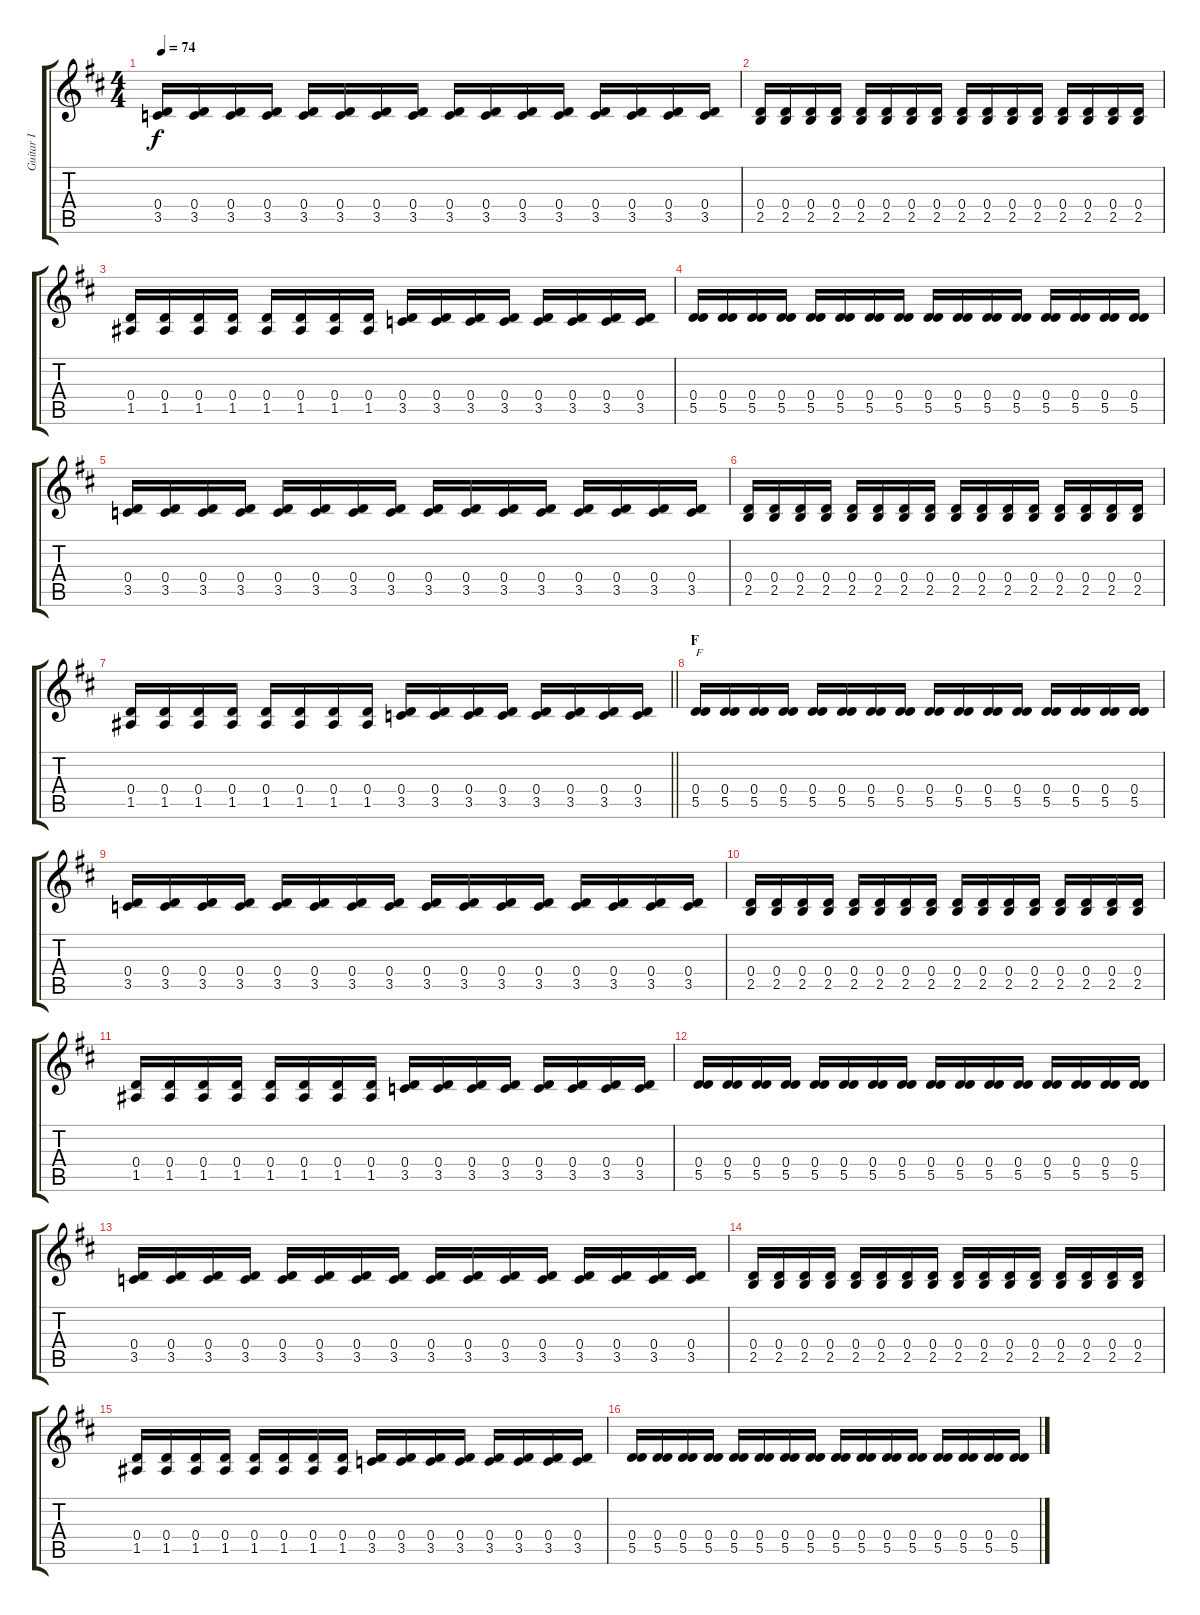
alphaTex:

\track ("Guitar I" "Guitar I") {instrument distortionguitar}
\staff {score tabs}
\tuning (E4 B3 G3 D3 A2 E2) {hide}
\ts (4 4)
\tempo 74
\clef g2
\ks d
(0.4 3.5).16{dy f} (0.4 3.5).16 (0.4 3.5).16 (0.4 3.5).16 (0.4 3.5).16 (0.4 3.5).16 (0.4 3.5).16 (0.4 3.5).16 (0.4 3.5).16 (0.4 3.5).16 (0.4 3.5).16 (0.4 3.5).16 (0.4 3.5).16 (0.4 3.5).16 (0.4 3.5).16 (0.4 3.5).16 |
(0.4 2.5).16 (0.4 2.5).16 (0.4 2.5).16 (0.4 2.5).16 (0.4 2.5).16 (0.4 2.5).16 (0.4 2.5).16 (0.4 2.5).16 (0.4 2.5).16 (0.4 2.5).16 (0.4 2.5).16 (0.4 2.5).16 (0.4 2.5).16 (0.4 2.5).16 (0.4 2.5).16 (0.4 2.5).16 |
(0.4 1.5).16 (0.4 1.5).16 (0.4 1.5).16 (0.4 1.5).16 (0.4 1.5).16 (0.4 1.5).16 (0.4 1.5).16 (0.4 1.5).16 (0.4 3.5).16 (0.4 3.5).16 (0.4 3.5).16 (0.4 3.5).16 (0.4 3.5).16 (0.4 3.5).16 (0.4 3.5).16 (0.4 3.5).16 |
(0.4 5.5).16 (0.4 5.5).16 (0.4 5.5).16 (0.4 5.5).16 (0.4 5.5).16 (0.4 5.5).16 (0.4 5.5).16 (0.4 5.5).16 (0.4 5.5).16 (0.4 5.5).16 (0.4 5.5).16 (0.4 5.5).16 (0.4 5.5).16 (0.4 5.5).16 (0.4 5.5).16 (0.4 5.5).16 |
(0.4 3.5).16 (0.4 3.5).16 (0.4 3.5).16 (0.4 3.5).16 (0.4 3.5).16 (0.4 3.5).16 (0.4 3.5).16 (0.4 3.5).16 (0.4 3.5).16 (0.4 3.5).16 (0.4 3.5).16 (0.4 3.5).16 (0.4 3.5).16 (0.4 3.5).16 (0.4 3.5).16 (0.4 3.5).16 |
(0.4 2.5).16 (0.4 2.5).16 (0.4 2.5).16 (0.4 2.5).16 (0.4 2.5).16 (0.4 2.5).16 (0.4 2.5).16 (0.4 2.5).16 (0.4 2.5).16 (0.4 2.5).16 (0.4 2.5).16 (0.4 2.5).16 (0.4 2.5).16 (0.4 2.5).16 (0.4 2.5).16 (0.4 2.5).16 |
\barLineRight lightlight
(0.4 1.5).16 (0.4 1.5).16 (0.4 1.5).16 (0.4 1.5).16 (0.4 1.5).16 (0.4 1.5).16 (0.4 1.5).16 (0.4 1.5).16 (0.4 3.5).16 (0.4 3.5).16 (0.4 3.5).16 (0.4 3.5).16 (0.4 3.5).16 (0.4 3.5).16 (0.4 3.5).16 (0.4 3.5).16 |
\section ("" "F")
(0.4 5.5).16{txt "F"} (0.4 5.5).16 (0.4 5.5).16 (0.4 5.5).16 (0.4 5.5).16 (0.4 5.5).16 (0.4 5.5).16 (0.4 5.5).16 (0.4 5.5).16 (0.4 5.5).16 (0.4 5.5).16 (0.4 5.5).16 (0.4 5.5).16 (0.4 5.5).16 (0.4 5.5).16 (0.4 5.5).16 |
(0.4 3.5).16 (0.4 3.5).16 (0.4 3.5).16 (0.4 3.5).16 (0.4 3.5).16 (0.4 3.5).16 (0.4 3.5).16 (0.4 3.5).16 (0.4 3.5).16 (0.4 3.5).16 (0.4 3.5).16 (0.4 3.5).16 (0.4 3.5).16 (0.4 3.5).16 (0.4 3.5).16 (0.4 3.5).16 |
(0.4 2.5).16 (0.4 2.5).16 (0.4 2.5).16 (0.4 2.5).16 (0.4 2.5).16 (0.4 2.5).16 (0.4 2.5).16 (0.4 2.5).16 (0.4 2.5).16 (0.4 2.5).16 (0.4 2.5).16 (0.4 2.5).16 (0.4 2.5).16 (0.4 2.5).16 (0.4 2.5).16 (0.4 2.5).16 |
(0.4 1.5).16 (0.4 1.5).16 (0.4 1.5).16 (0.4 1.5).16 (0.4 1.5).16 (0.4 1.5).16 (0.4 1.5).16 (0.4 1.5).16 (0.4 3.5).16 (0.4 3.5).16 (0.4 3.5).16 (0.4 3.5).16 (0.4 3.5).16 (0.4 3.5).16 (0.4 3.5).16 (0.4 3.5).16 |
(0.4 5.5).16 (0.4 5.5).16 (0.4 5.5).16 (0.4 5.5).16 (0.4 5.5).16 (0.4 5.5).16 (0.4 5.5).16 (0.4 5.5).16 (0.4 5.5).16 (0.4 5.5).16 (0.4 5.5).16 (0.4 5.5).16 (0.4 5.5).16 (0.4 5.5).16 (0.4 5.5).16 (0.4 5.5).16 |
(0.4 3.5).16 (0.4 3.5).16 (0.4 3.5).16 (0.4 3.5).16 (0.4 3.5).16 (0.4 3.5).16 (0.4 3.5).16 (0.4 3.5).16 (0.4 3.5).16 (0.4 3.5).16 (0.4 3.5).16 (0.4 3.5).16 (0.4 3.5).16 (0.4 3.5).16 (0.4 3.5).16 (0.4 3.5).16 |
(0.4 2.5).16 (0.4 2.5).16 (0.4 2.5).16 (0.4 2.5).16 (0.4 2.5).16 (0.4 2.5).16 (0.4 2.5).16 (0.4 2.5).16 (0.4 2.5).16 (0.4 2.5).16 (0.4 2.5).16 (0.4 2.5).16 (0.4 2.5).16 (0.4 2.5).16 (0.4 2.5).16 (0.4 2.5).16 |
(0.4 1.5).16 (0.4 1.5).16 (0.4 1.5).16 (0.4 1.5).16 (0.4 1.5).16 (0.4 1.5).16 (0.4 1.5).16 (0.4 1.5).16 (0.4 3.5).16 (0.4 3.5).16 (0.4 3.5).16 (0.4 3.5).16 (0.4 3.5).16 (0.4 3.5).16 (0.4 3.5).16 (0.4 3.5).16 |
(0.4 5.5).16 (0.4 5.5).16 (0.4 5.5).16 (0.4 5.5).16 (0.4 5.5).16 (0.4 5.5).16 (0.4 5.5).16 (0.4 5.5).16 (0.4 5.5).16 (0.4 5.5).16 (0.4 5.5).16 (0.4 5.5).16 (0.4 5.5).16 (0.4 5.5).16 (0.4 5.5).16 (0.4 5.5).16
